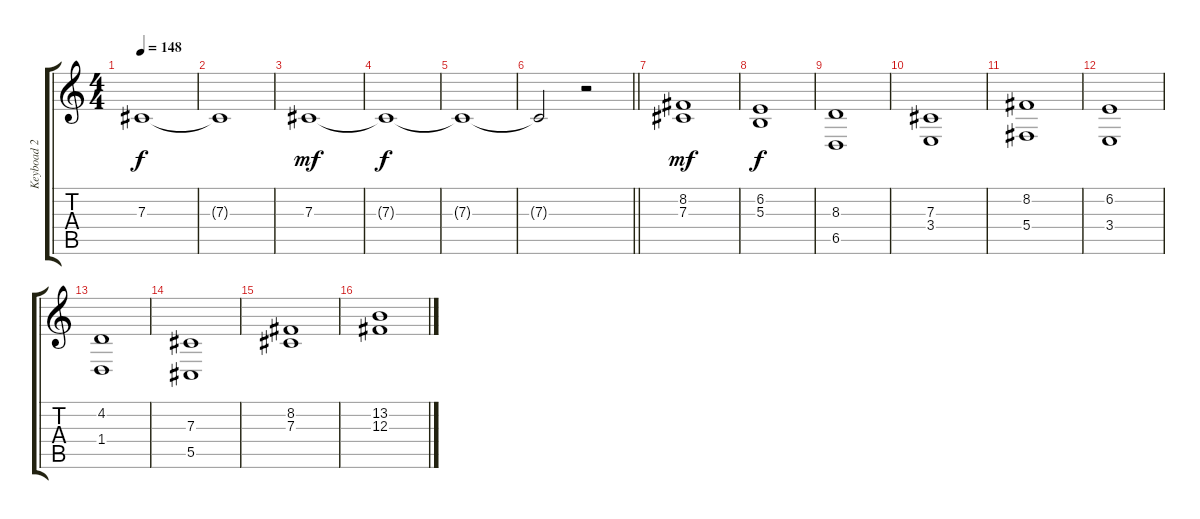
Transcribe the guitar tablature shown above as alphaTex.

\track ("Keyboad 2" "Keyboad 2") {instrument stringensemble1}
\staff {score tabs}
\tuning (Eb4 Bb3 Gb3 Db3 Ab2 Eb2) {hide}
\ts (4 4)
\tempo 148
\clef g2
\ks c
7.3{t}.1{dy f} |
7.3{t}.1 |
7.3.1{dy mf} |
7.3{t}.1{dy f} |
7.3{t}.1 |
\barLineRight lightlight
7.3{t}.2 r.2 |
\section ("" "")
(8.2 7.3).1{dy mf volume 13} |
(6.2 5.3).1{dy f} |
(8.3 6.5).1 |
(7.3 3.4).1 |
(8.2 5.4).1 |
(6.2 3.4).1 |
(4.2 1.4).1 |
(7.3 5.5).1 |
(8.2 7.3).1 |
(13.2 12.3).1
